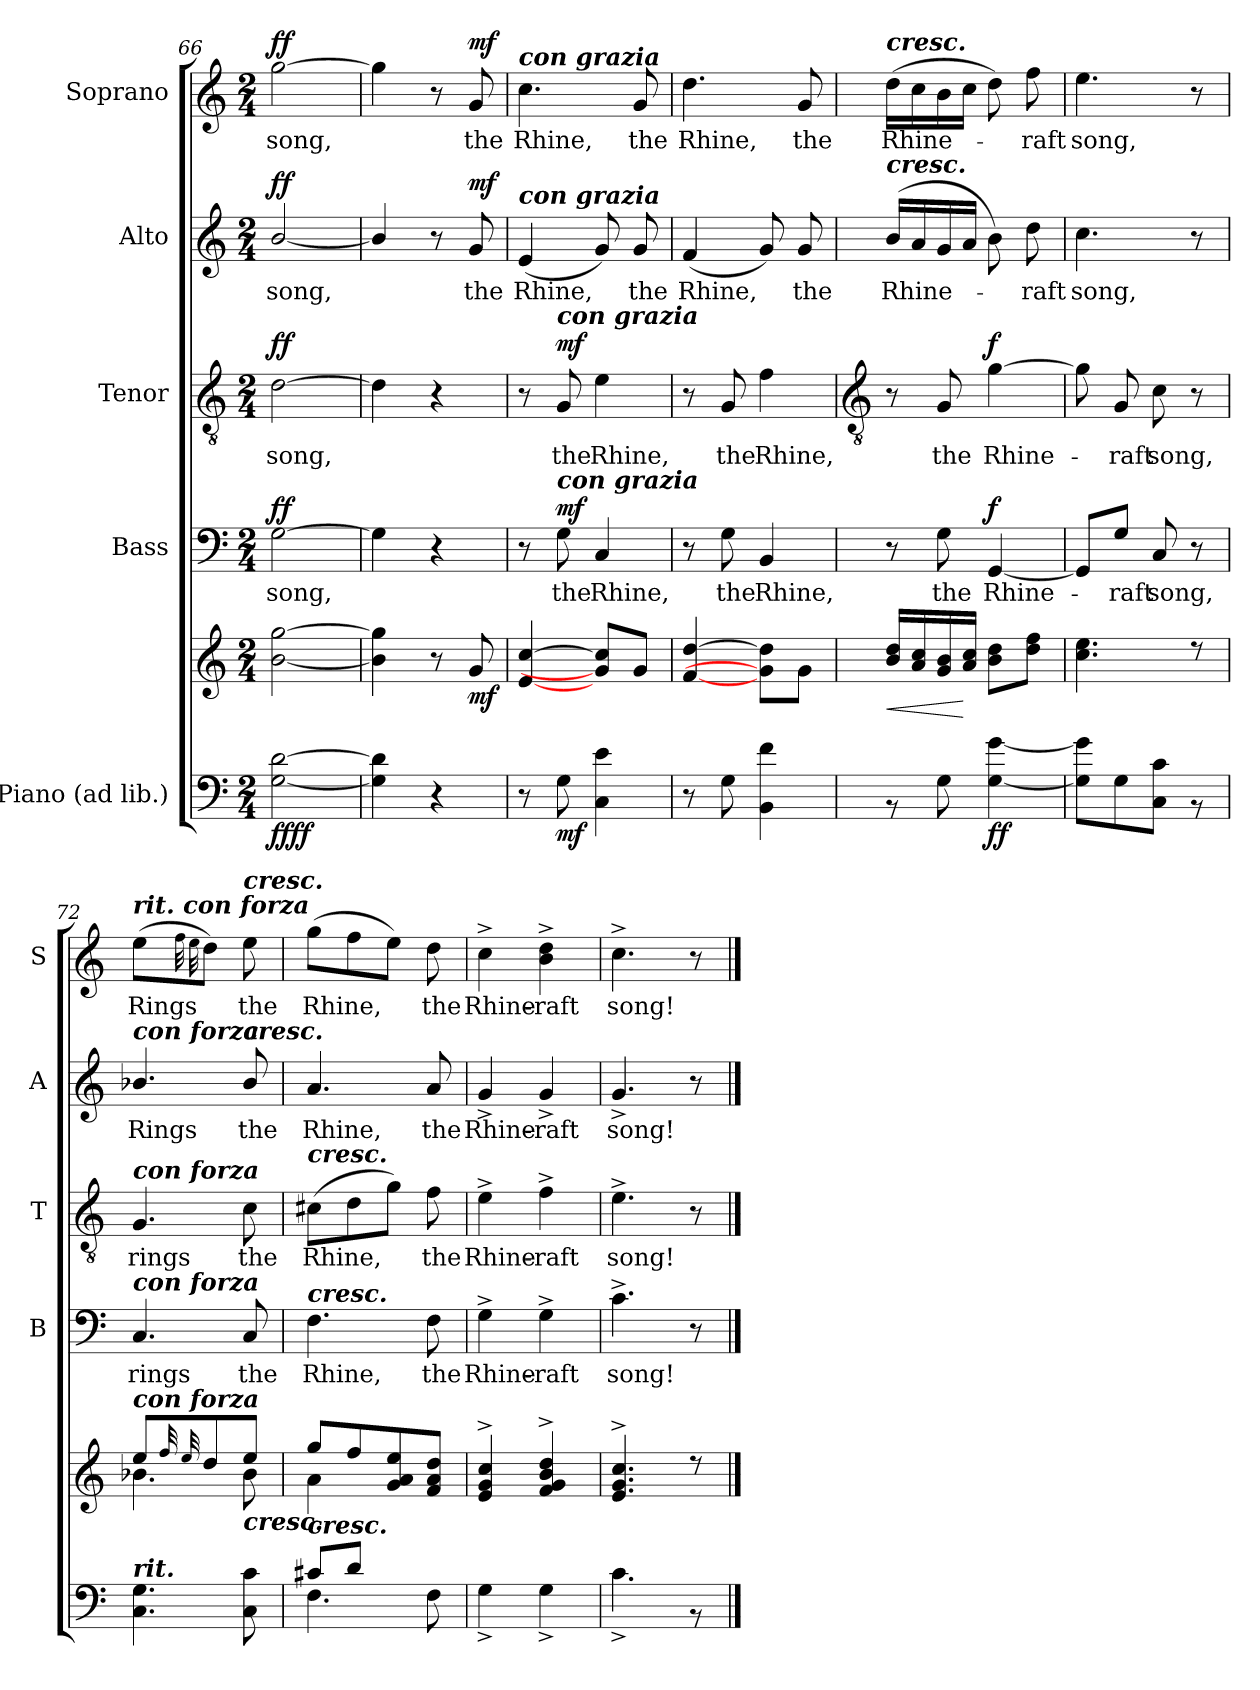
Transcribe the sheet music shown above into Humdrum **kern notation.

**kern	**kern	**dynam	**kern	**text	**dynam	**kern	**text	**dynam	**kern	**text	**dynam	**kern	**text	**dynam
*part5	*part5	*part5	*part4	*part4	*part4	*part3	*part3	*part3	*part2	*part2	*part2	*part1	*part1	*part1
*staff6	*staff5	*staff5/6	*staff4	*staff4	*staff4	*staff3	*staff3	*staff3	*staff2	*staff2	*staff2	*staff1	*staff1	*staff1
*I"Piano (ad lib.)	*	*	*I"Bass	*	*	*I"Tenor	*	*	*I"Alto	*	*	*I"Soprano	*	*
*	*	*	*I'B	*	*	*I'T	*	*	*I'A	*	*	*I'S	*	*
*clefF4	*clefG2	*	*clefF4	*	*	*clefGv2	*	*	*clefG2	*	*	*clefG2	*	*
*k[]	*k[]	*	*k[]	*	*	*k[]	*	*	*k[]	*	*	*k[]	*	*
*C:	*C:	*	*C:	*	*	*C:	*	*	*C:	*	*	*C:	*	*
*M2/4	*M2/4	*	*M2/4	*	*	*M2/4	*	*	*M2/4	*	*	*M2/4	*	*
=66	=66	=66	=66	=66	=66	=66	=66	=66	=66	=66	=66	=66	=66	=66
!	!	!LO:DY:b=2	!	!LO:LY:b	!	!	!LO:LY:b	!	!	!LO:LY:b	!	!	!LO:LY:b	!
!	!	!LO:DY:n=1:b	!	!	!LO:DY:b	!	!	!LO:DY:b	!	!	!LO:DY:b	!	!	!LO:DY:b
[2G [2d	[2b [2gg	ff ff	[2G	song,	ff	[2d	song,	ff	[2b/	song,	ff	[2gg	song,	ff
=67	=67	=67	=67	=67	=67	=67	=67	=67	=67	=67	=67	=67	=67	=67
4G] 4d]	4b] 4gg]	.	4G]	.	.	4d]	.	.	4b/]	.	.	4gg]	.	.
4r	8r	.	4r	.	.	4r	.	.	8r	.	.	8r	.	.
!	!	!LO:DY:b	!	!	!	!	!	!	!	!LO:LY:b	!LO:DY:b	!	!LO:LY:b	!LO:DY:b
.	8g	mf	.	.	.	.	.	.	8g	the	mf	8g	the	mf
=68	=68	=68	=68	=68	=68	=68	=68	=68	=68	=68	=68	=68	=68	=68
!	!	!	!	!	!	!	!	!	!	!	!	!LO:TX:a:Bi:t=con grazia	!	!
!	!	!	!	!	!	!	!	!	!LO:TX:a:Bi:t=con grazia	!	!	!	!	!
!	!	!	!	!	!	!	!	!	!	!LO:LY:b	!	!	!LO:LY:b	!
8r	[4e [4cc	.	8r	.	.	8r	.	.	(<4e	Rhine,	.	4.cc	Rhine,	.
!	!	!	!	!	!	!LO:TX:a:Bi:t=con grazia	!	!	!	!	!	!	!	!
!	!	!	!LO:TX:a:Bi:t=con grazia	!	!	!	!	!	!	!	!	!	!	!
!	!	!LO:DY:b=2	!	!LO:LY:b	!LO:DY:b	!	!LO:LY:b	!LO:DY:b	!	!	!	!	!	!
8G	.	mf	8G	the	mf	8G	the	mf	.	.	.	.	.	.
!	!	!	!	!LO:LY:b	!	!	!LO:LY:b	!	!	!	!	!	!	!
4C 4e	8g] 8cc]L	.	4C	Rhine,	.	4e	Rhine,	.	8g)	.	.	.	.	.
!	!	!	!	!	!	!	!	!	!	!LO:LY:b	!	!	!LO:LY:b	!
.	8gJ	.	.	.	.	.	.	.	8g	the	.	8g	the	.
=69	=69	=69	=69	=69	=69	=69	=69	=69	=69	=69	=69	=69	=69	=69
!	!	!	!	!	!	!	!	!	!	!LO:LY:b	!	!	!LO:LY:b	!
8r	[4f [4dd	.	8r	.	.	8r	.	.	(<4f	Rhine,	.	4.dd	Rhine,	.
!	!	!	!	!LO:LY:b	!	!	!LO:LY:b	!	!	!	!	!	!	!
8G	.	.	8G	the	.	8G	the	.	.	.	.	.	.	.
!	!	!	!	!LO:LY:b	!	!	!LO:LY:b	!	!	!	!	!	!	!
4BB 4f	8g] 8dd]L	.	4BB	Rhine,	.	4f	Rhine,	.	8g)	.	.	.	.	.
!	!	!	!	!	!	!	!	!	!	!LO:LY:b	!	!	!LO:LY:b	!
.	8gJ	.	.	.	.	.	.	.	8g	the	.	8g	the	.
!!LO:LB:g=z
=70	=70	=70	=70	=70	=70	=70	=70	=70	=70	=70	=70	=70	=70	=70
*	*	*	*	*	*	*clefGv2	*	*	*	*	*	*	*	*
*	*^	*	*	*	*	*	*	*	*	*	*	*	*	*
!	!	!	!	!	!	!	!	!	!	!	!	!	!LO:TX:a:Bi:t=cresc.	!	!
!	!	!	!	!	!	!	!	!	!	!LO:TX:a:Bi:t=cresc.	!	!	!	!	!
!LO:N:vis=1	!	!LO:N:vis=1	!LO:HP:b	!	!	!	!	!	!	!	!LO:LY:b	!	!	!LO:LY:b	!
*^	*	*	*	*	*	*	*	*	*	*	*	*	*	*	*
2ryy	8r	16b/ 16dd/LL	2ryy	<	8r	.	.	8r	.	.	(<16bLL	Rhine-	.	(>16ddLL	Rhine-	.
.	.	16a/ 16cc/	.	.	.	.	.	.	.	.	16a	.	.	16cc	.	.
!	!	!	!	!	!	!LO:LY:b	!	!	!LO:LY:b	!	!	!	!	!	!	!
.	8G\	16g/ 16b/	.	.	8G	the	.	8G	the	.	16g	.	.	16b	.	.
.	.	16a/ 16cc/JJ	.	[	.	.	.	.	.	.	16aJJ	.	.	16ccJJ	.	.
!	!	!	!	!LO:DY:b=2	!	!LO:LY:b	!	!	!LO:LY:b	!	!	!	!	!	!	!
!	!	!	!	!LO:DY:n=1:b	!	!	!LO:DY:b	!	!	!LO:DY:b	!	!	!	!	!	!
.	[4G\ [4g\	8b\ 8dd\L	.	f f	[4GG	Rhine-	f	[4g	Rhine-	f	8b)	.	.	8dd)	.	.
!	!	!	!	!	!	!	!	!	!	!	!	!LO:LY:b	!	!	!LO:LY:b	!
.	.	8dd\ 8ff\J	.	.	.	.	.	.	.	.	8dd	raft	.	8ff	raft	.
=71	=71	=71	=71	=71	=71	=71	=71	=71	=71	=71	=71	=71	=71	=71	=71	=71
!LO:N:vis=1	!	!	!LO:N:vis=1	!	!	!	!	!	!	!	!	!LO:LY:b	!	!	!LO:LY:b	!
2ryy	8G\] 8g\]L	4.cc\ 4.ee\	2ryy	.	8GG/L]	.	.	8g]	.	.	4.cc	song,	.	4.ee	song,	.
!	!	!	!	!	!	!LO:LY:b	!	!	!LO:LY:b	!	!	!	!	!	!	!
.	8G\	.	.	.	8G/J	raft	.	8G	raft	.	.	.	.	.	.	.
!	!	!	!	!	!	!LO:LY:b	!	!	!LO:LY:b	!	!	!	!	!	!	!
.	8C\ 8c\J	.	.	.	8C	song,	.	8c	song,	.	.	.	.	.	.	.
.	8r	8r	.	.	8r	.	.	8r	.	.	8r	.	.	8r	.	.
=72	=72	=72	=72	=72	=72	=72	=72	=72	=72	=72	=72	=72	=72	=72	=72	=72
!	!	!	!	!	!	!	!	!	!	!	!	!	!	!LO:TX:a:Bi:t=rit. con forza	!	!
!	!	!	!	!	!	!	!	!	!	!	!LO:TX:a:Bi:t=con forza	!	!	!	!	!
!	!	!	!	!	!	!	!	!LO:TX:a:Bi:t=con forza	!	!	!	!	!	!	!	!
!	!	!	!	!	!LO:TX:a:Bi:t=con forza	!	!	!	!	!	!	!	!	!	!	!
!	!	!LO:TX:a:Bi:t=con forza	!	!	!	!	!	!	!	!	!	!	!	!	!	!
!LO:TX:a:Bi:t=rit.	!	!	!	!	!	!	!	!	!	!	!	!	!	!	!	!
!LO:N:vis=1	!	!	!	!	!	!LO:LY:b	!	!	!LO:LY:b	!	!	!LO:LY:b	!	!	!LO:LY:b	!
2ryy	4.C\ 4.G\	4ee/	4.b-X\	.	4.C	rings	.	4.G	rings	.	4.b-X/	Rings	.	(>4ee	Rings	.
.	.	32qqff/LLL	.	.	.	.	.	.	.	.	.	.	.	32qqff\LLL	.	.
.	.	32qqee/	.	.	.	.	.	.	.	.	.	.	.	32qqee\	.	.
.	.	8dd/	.	.	.	.	.	.	.	.	.	.	.	8ddJ)	.	.
!	!	!	!	!	!	!	!	!	!	!	!	!	!	!LO:TX:a:Bi:t=cresc.	!	!
!	!	!	!	!	!	!	!	!	!	!	!LO:TX:a:Bi:t=cresc.	!	!	!	!	!
!	!	!LO:TX:b:Bi:t=cresc.	!	!	!	!	!	!	!	!	!	!	!	!	!	!
!	!	!	!	!	!	!LO:LY:b	!	!	!LO:LY:b	!	!	!LO:LY:b	!	!	!LO:LY:b	!
.	8C\ 8c\	8ee/J	8b-\	.	8C	the	.	8c	the	.	8b-/	the	.	8ee	the	.
=73	=73	=73	=73	=73	=73	=73	=73	=73	=73	=73	=73	=73	=73	=73	=73	=73
!	!	!	!	!	!	!	!	!LO:TX:a:Bi:t=cresc.	!	!	!	!	!	!	!	!
!	!	!	!	!	!LO:TX:a:Bi:t=cresc.	!	!	!	!	!	!	!	!	!	!	!
!LO:TX:a:Bi:t=cresc.	!	!	!	!	!	!	!	!	!	!	!	!	!	!	!	!
!	!	!	!	!	!	!LO:LY:b	!	!	!LO:LY:b	!	!	!LO:LY:b	!	!	!LO:LY:b	!
8c#X/L	4.F\	8gg/L	4a\	.	4.F	Rhine,	.	(>8c#XL	Rhine,	.	4.a	Rhine,	.	(>8ggL	Rhine,	.
8d/J	.	8ff/	.	.	.	.	.	8d	.	.	.	.	.	8ff	.	.
4ryy	.	8g/ 8a/ 8ee/	4ryy	.	.	.	.	8gJ)	.	.	.	.	.	8eeJ)	.	.
!	!	!	!	!	!	!LO:LY:b	!	!	!LO:LY:b	!	!	!LO:LY:b	!	!	!LO:LY:b	!
.	8F\	8f/ 8a/ 8dd/J	.	.	8F	the	.	8f	the	.	8a	the	.	8dd	the	.
=74	=74	=74	=74	=74	=74	=74	=74	=74	=74	=74	=74	=74	=74	=74	=74	=74
!	!	!	!	!	!	!LO:LY:b	!	!	!LO:LY:b	!	!	!LO:LY:b	!	!	!LO:LY:b	!
2ryy	4G^\	4e/^ 4g/^ 4cc/^	2ryy	.	4G^	Rhine-	.	4e^	Rhine-	.	4g^	Rhine-	.	4cc^	Rhine-	.
!	!	!	!	!	!	!LO:LY:b	!	!	!LO:LY:b	!	!	!LO:LY:b	!	!	!LO:LY:b	!
.	4G^\	4f/^ 4g/^ 4b/^ 4dd/^	.	.	4G^	-raft	.	4f^	-raft	.	4g^	-raft	.	4b^ 4dd^	-raft	.
=75	=75	=75	=75	=75	=75	=75	=75	=75	=75	=75	=75	=75	=75	=75	=75	=75
!	!	!	!	!	!	!LO:LY:b	!	!	!LO:LY:b	!	!	!LO:LY:b	!	!	!LO:LY:b	!
2ryy	4.c^\	4.e/^ 4.g/^ 4.cc/^	2ryy	.	4.c^	song!	.	4.e^	song!	.	4.g^	song!	.	4.cc^	song!	.
.	8r	8r	.	.	8r	.	.	8r	.	.	8r	.	.	8r	.	.
*v	*v	*	*	*	*	*	*	*	*	*	*	*	*	*	*	*
*	*v	*v	*	*	*	*	*	*	*	*	*	*	*	*	*
==	==	==	==	==	==	==	==	==	==	==	==	==	==	==
*-	*-	*-	*-	*-	*-	*-	*-	*-	*-	*-	*-	*-	*-	*-
